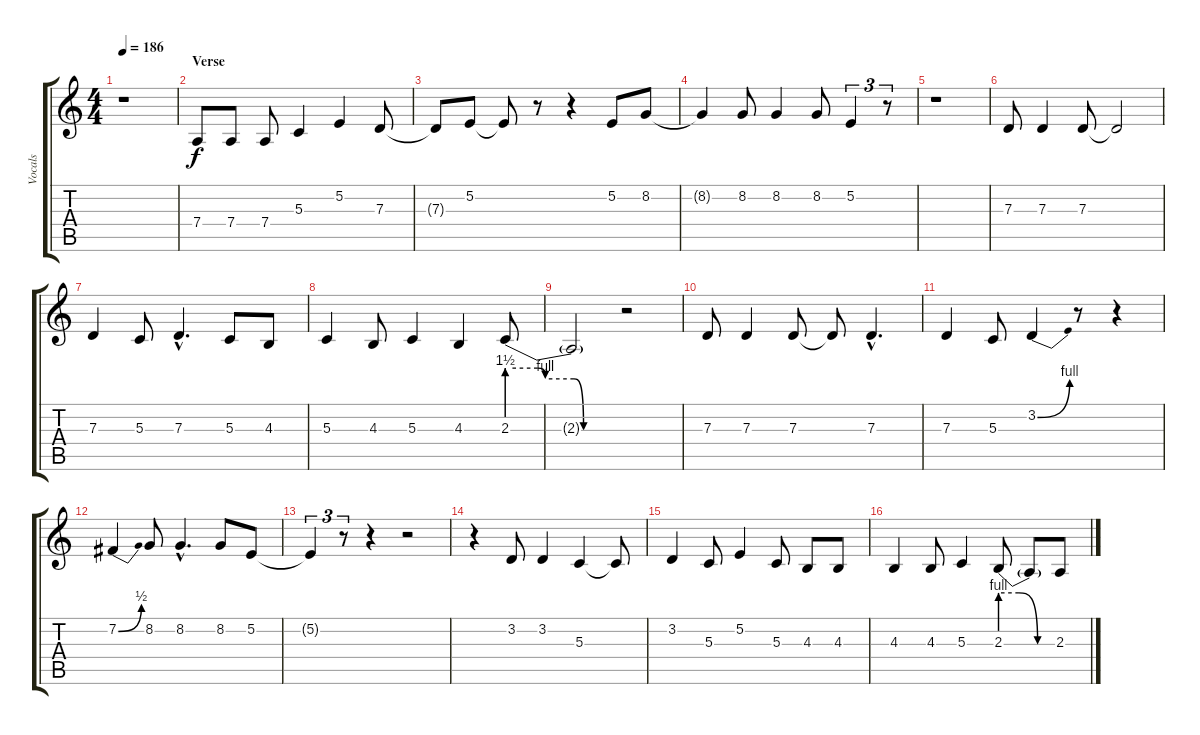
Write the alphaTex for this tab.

\track ("Vocals" "Vocals") {instrument lead8bassandlead}
\staff {score tabs}
\tuning (E4 B3 G3 D3 A2 E2) {hide}
\ts (4 4)
\tempo 186
\clef g2
\ks c
r.1{dy f} |
\section ("" "Verse")
7.4.8 7.4.8 7.4.8 5.3.4 5.2.4 7.3.8 |
7.3{t}.8 5.2.8 5.2{t}.8 r.8 r.4 5.2.8 8.2.8 |
8.2{t}.4 8.2.8 8.2.4 8.2.8 5.2.4{tu (3 2)} r.8{tu (3 2)} |
r.1 |
7.3.8 7.3.4 7.3.8 7.3{t}.2 |
7.3.4 5.3.8 7.3{hac}.4{d} 5.3.8 4.3.8 |
5.3.4 4.3.8 5.3.4 4.3.4 2.3{be (custom 0 6 16 6 20 4 35 4 40 0 60 0)}.8 |
2.3{t}.2 r.2 |
7.3.8 7.3.4 7.3.8 7.3{t}.8 7.3{hac}.4{d} |
7.3.4 5.3.8 3.2{be (bend 0 0 60 4)}.4 r.8 r.4 |
7.2{be (bend 0 0 60 2)}.4 8.2.8 8.2{hac}.4{d} 8.2.8 5.2.8 |
5.2{t}.4{tu (3 2)} r.8{tu (3 2)} r.4 r.2 |
r.4 3.2.8 3.2.4 5.3.4 5.3{t}.8 |
3.2.4 5.3.8 5.2.4 5.3.8 4.3.8 4.3.8 |
4.3.4 4.3.8 5.3.4 2.3{be (custom 0 4 20 4 40 0 60 0)}.8 2.3{t}.8 2.3.8
